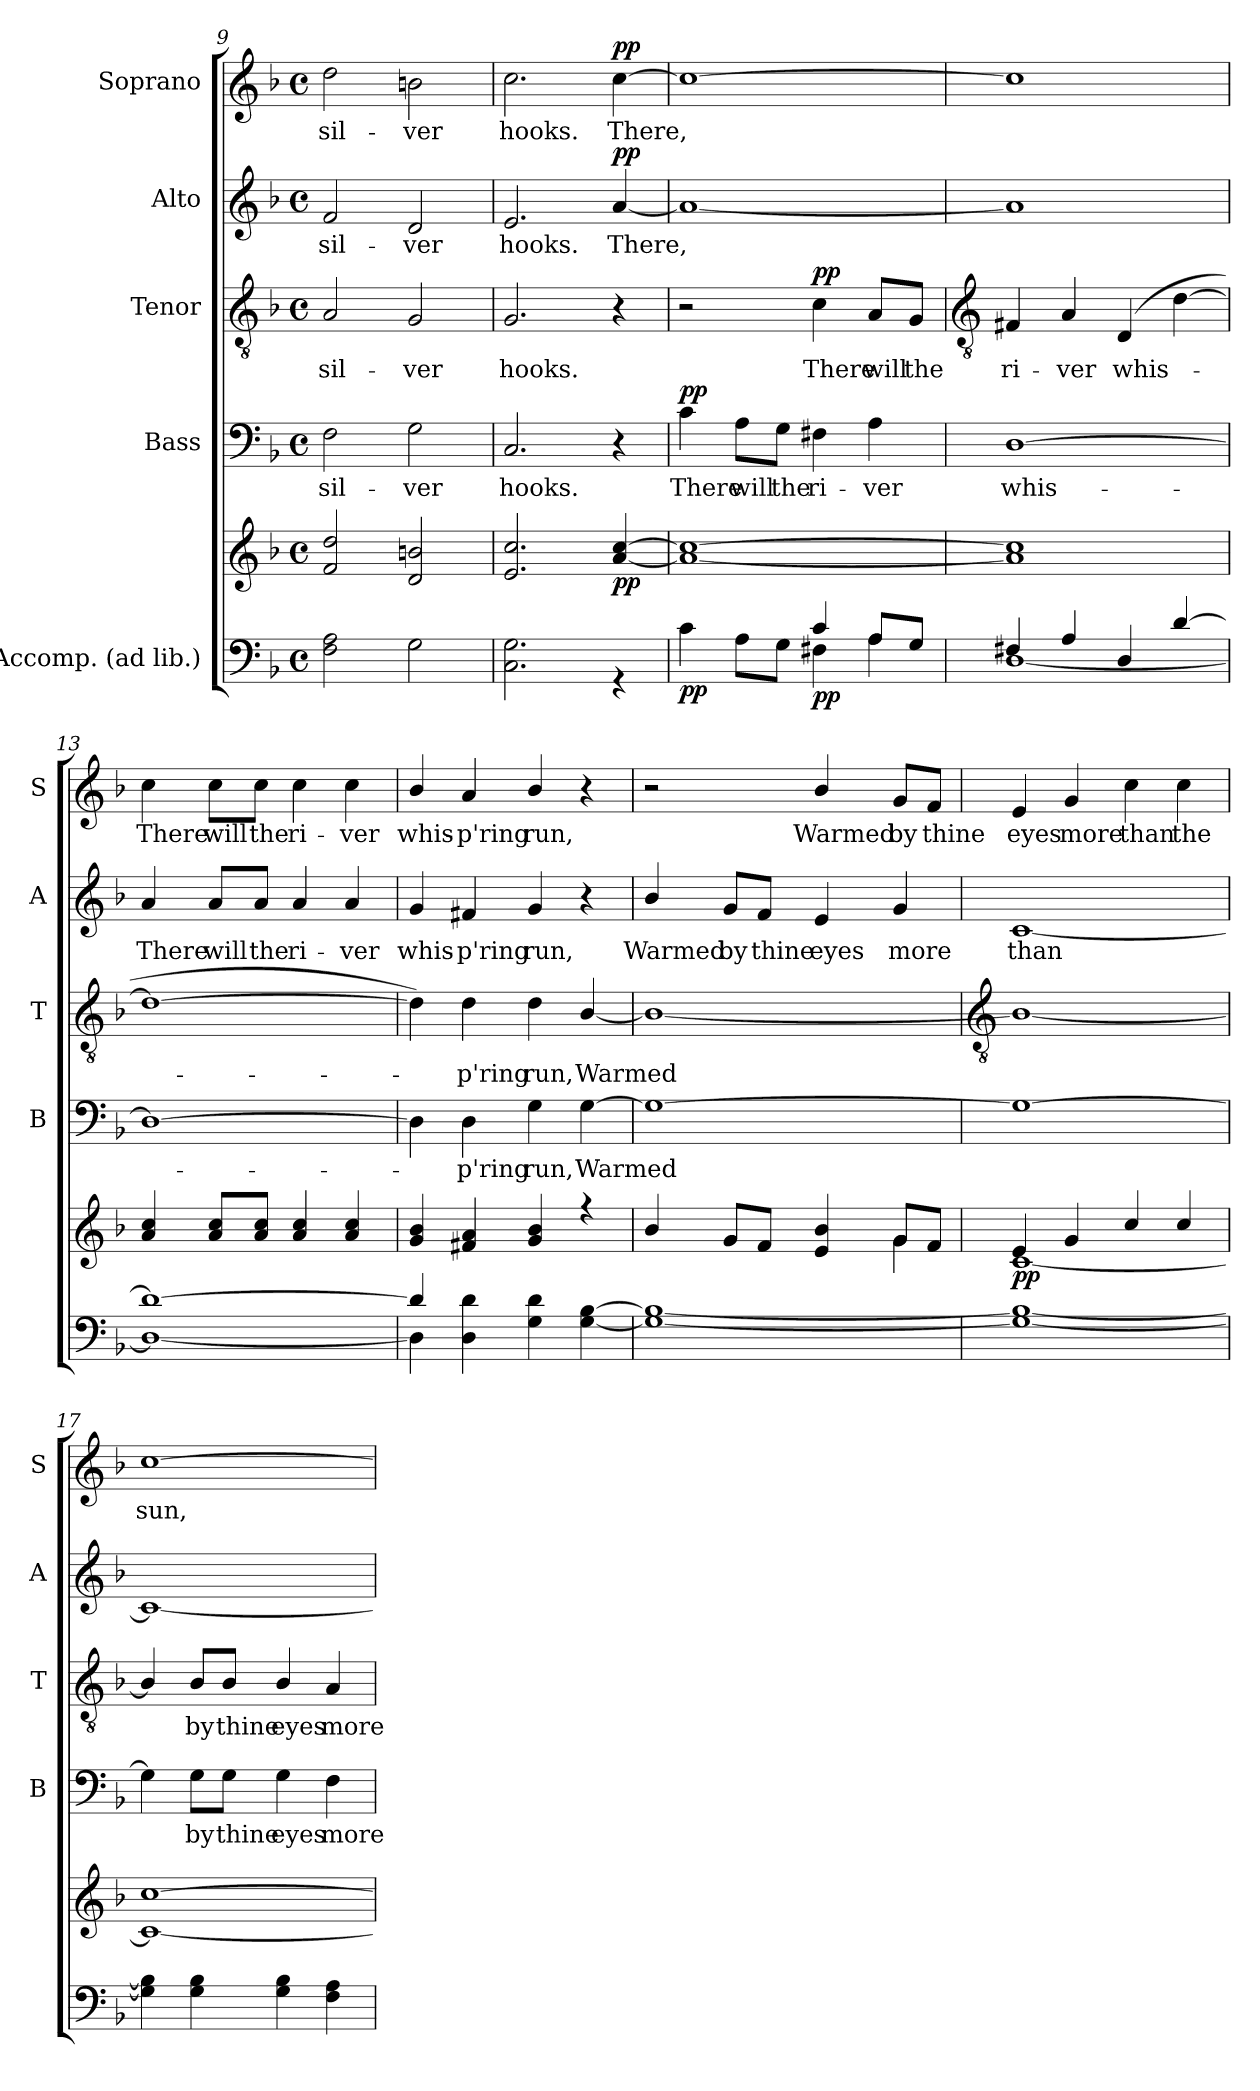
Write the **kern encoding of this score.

**kern	**kern	**dynam	**kern	**text	**dynam	**kern	**text	**dynam	**kern	**text	**dynam	**kern	**text	**dynam
*part5	*part5	*part5	*part4	*part4	*part4	*part3	*part3	*part3	*part2	*part2	*part2	*part1	*part1	*part1
*staff6	*staff5	*staff5/6	*staff4	*staff4	*staff4	*staff3	*staff3	*staff3	*staff2	*staff2	*staff2	*staff1	*staff1	*staff1
*I"Accomp. (ad lib.)	*	*	*I"Bass	*	*	*I"Tenor	*	*	*I"Alto	*	*	*I"Soprano	*	*
*	*	*	*I'B	*	*	*I'T	*	*	*I'A	*	*	*I'S	*	*
*clefF4	*clefG2	*	*clefF4	*	*	*clefGv2	*	*	*clefG2	*	*	*clefG2	*	*
*k[b-]	*k[b-]	*	*k[b-]	*	*	*k[b-]	*	*	*k[b-]	*	*	*k[b-]	*	*
*F:	*F:	*	*F:	*	*	*F:	*	*	*F:	*	*	*F:	*	*
*M4/4	*M4/4	*	*M4/4	*	*	*M4/4	*	*	*M4/4	*	*	*M4/4	*	*
*met(c)	*met(c)	*	*met(c)	*	*	*met(c)	*	*	*met(c)	*	*	*met(c)	*	*
=9	=9	=9	=9	=9	=9	=9	=9	=9	=9	=9	=9	=9	=9	=9
*^	*	*	*	*	*	*	*	*	*	*	*	*	*	*
!	!	!	!	!	!LO:LY:b	!	!	!LO:LY:b	!	!	!LO:LY:b	!	!	!LO:LY:b	!
1ryy	2F\ 2A\	2f/ 2dd/	.	2F	sil-	.	2A	sil-	.	2f	sil-	.	2dd	sil-	.
!	!	!	!	!	!LO:LY:b	!	!	!LO:LY:b	!	!	!LO:LY:b	!	!	!LO:LY:b	!
.	2G\	2d/ 2bn/	.	2G	-ver	.	2G	-ver	.	2d	-ver	.	2bn	-ver	.
=10	=10	=10	=10	=10	=10	=10	=10	=10	=10	=10	=10	=10	=10	=10	=10
!	!	!	!	!	!LO:LY:b	!	!	!LO:LY:b	!	!	!LO:LY:b	!	!	!LO:LY:b	!
1ryy	2.C\ 2.G\	2.e/ 2.cc/	.	2.C	hooks.	.	2.G	hooks.	.	2.e	hooks.	.	2.cc	hooks.	.
!	!	!	!LO:DY:b	!	!	!	!	!	!	!	!LO:LY:b	!LO:DY:b	!	!LO:LY:b	!LO:DY:b
.	4r	[4a/ [4cc/	pp	4r	.	.	4r	.	.	[4a	There,	pp	[4cc	There,	pp
=11	=11	=11	=11	=11	=11	=11	=11	=11	=11	=11	=11	=11	=11	=11	=11
!	!	!	!LO:DY:b=2	!	!LO:LY:b	!LO:DY:b	!	!	!	!	!	!	!	!	!
2ryy	4c\	1a/_ 1cc/_	pp	4c	There	pp	2r	.	.	1a_	.	.	1cc_	.	.
!	!	!	!	!	!LO:LY:b	!	!	!	!	!	!	!	!	!	!
.	8A\L	.	.	8A\L	will	.	.	.	.	.	.	.	.	.	.
!	!	!	!	!	!LO:LY:b	!	!	!	!	!	!	!	!	!	!
.	8G\J	.	.	8G\J	the	.	.	.	.	.	.	.	.	.	.
!	!	!	!LO:DY:b=2	!	!LO:LY:b	!	!	!LO:LY:b	!LO:DY:b	!	!	!	!	!	!
4c/	4F#X\	.	pp	4F#X	ri-	.	4c	There	pp	.	.	.	.	.	.
!	!	!	!	!	!LO:LY:b	!	!	!LO:LY:b	!	!	!	!	!	!	!
8A/L	4A\	.	.	4A	-ver	.	8A/L	will	.	.	.	.	.	.	.
!	!	!	!	!	!	!	!	!LO:LY:b	!	!	!	!	!	!	!
8G/J	.	.	.	.	.	.	8G/J	the	.	.	.	.	.	.	.
!!LO:LB:g=z
=12	=12	=12	=12	=12	=12	=12	=12	=12	=12	=12	=12	=12	=12	=12	=12
*	*	*	*	*	*	*	*clefGv2	*	*	*	*	*	*	*	*
*	*	*^	*	*	*	*	*	*	*	*	*	*	*	*	*
!	!	!	!	!	!	!LO:LY:b	!	!	!LO:LY:b	!	!	!	!	!	!	!
4F#X/	[1D\	1a] 1cc]	1ryy	.	[1D	whis-	.	4F#X	ri-	.	1a]	.	.	1cc]	.	.
!	!	!	!	!	!	!	!	!	!LO:LY:b	!	!	!	!	!	!	!
4A/	.	.	.	.	.	.	.	4A	-ver	.	.	.	.	.	.	.
!	!	!	!	!	!	!	!	!	!LO:LY:b	!	!	!	!	!	!	!
4D/	.	.	.	.	.	.	.	(<4D	whis-	.	.	.	.	.	.	.
[4d/	.	.	.	.	.	.	.	[4d	.	.	.	.	.	.	.	.
=13	=13	=13	=13	=13	=13	=13	=13	=13	=13	=13	=13	=13	=13	=13	=13	=13
!	!	!	!	!	!	!	!	!	!	!	!	!LO:LY:b	!	!	!LO:LY:b	!
1d/_	1D\_	4a 4cc	1ryy	.	1D_	.	.	1d_	.	.	4a	There	.	4cc	There	.
!	!	!	!	!	!	!	!	!	!	!	!	!LO:LY:b	!	!	!LO:LY:b	!
.	.	8a 8ccL	.	.	.	.	.	.	.	.	8a/L	will	.	8cc\L	will	.
!	!	!	!	!	!	!	!	!	!	!	!	!LO:LY:b	!	!	!LO:LY:b	!
.	.	8a 8ccJ	.	.	.	.	.	.	.	.	8a/J	the	.	8cc\J	the	.
!	!	!	!	!	!	!	!	!	!	!	!	!LO:LY:b	!	!	!LO:LY:b	!
.	.	4a 4cc	.	.	.	.	.	.	.	.	4a	ri-	.	4cc	ri-	.
!	!	!	!	!	!	!	!	!	!	!	!	!LO:LY:b	!	!	!LO:LY:b	!
.	.	4a 4cc	.	.	.	.	.	.	.	.	4a	-ver	.	4cc	-ver	.
=14	=14	=14	=14	=14	=14	=14	=14	=14	=14	=14	=14	=14	=14	=14	=14	=14
!	!	!	!	!	!	!	!	!	!	!	!	!LO:LY:b	!	!	!LO:LY:b	!
4d/]	4D\]	4g/ 4b-/	1ryy	.	4D]	.	.	4d])	.	.	4g/	whis-	.	4b-/	whis-	.
!	!	!	!	!	!	!LO:LY:b	!	!	!LO:LY:b	!	!	!LO:LY:b	!	!	!LO:LY:b	!
2.ryy	4D\ 4d\	4f#X 4a	.	.	4D	p'ring	.	4d	p'ring	.	4f#X	-p'ring	.	4a	-p'ring	.
!	!	!	!	!	!	!LO:LY:b	!	!	!LO:LY:b	!	!	!LO:LY:b	!	!	!LO:LY:b	!
.	4G\ 4d\	4g/ 4b-/	.	.	4G	run,	.	4d	run,	.	4g/	run,	.	4b-/	run,	.
!	!	!	!	!	!	!LO:LY:b	!	!	!LO:LY:b	!	!	!	!	!	!	!
.	[4G\ [4B-\	4r	.	.	[4G	Warmed	.	[4B-/	Warmed	.	4r	.	.	4r	.	.
=15	=15	=15	=15	=15	=15	=15	=15	=15	=15	=15	=15	=15	=15	=15	=15	=15
!	!	!	!	!	!	!	!	!	!	!	!	!LO:LY:b	!	!	!	!
1ryy	1G\_ 1B-\_	4b-/	2.ryy	.	1G_	.	.	1B-/_	.	.	4b-/	Warmed	.	2r	.	.
!	!	!	!	!	!	!	!	!	!	!	!	!LO:LY:b	!	!	!	!
.	.	8gL	.	.	.	.	.	.	.	.	8g/L	by	.	.	.	.
!	!	!	!	!	!	!	!	!	!	!	!	!LO:LY:b	!	!	!	!
.	.	8fJ	.	.	.	.	.	.	.	.	8f/J	thine	.	.	.	.
!	!	!	!	!	!	!	!	!	!	!	!	!LO:LY:b	!	!	!LO:LY:b	!
.	.	4e/ 4b-/	.	.	.	.	.	.	.	.	4e	eyes	.	4b-/	Warmed	.
!	!	!	!	!	!	!	!	!	!	!	!	!LO:LY:b	!	!	!LO:LY:b	!
.	.	8gL	4g\	.	.	.	.	.	.	.	4g	more	.	8g/L	by	.
!	!	!	!	!	!	!	!	!	!	!	!	!	!	!	!LO:LY:b	!
.	.	8fJ	.	.	.	.	.	.	.	.	.	.	.	8f/J	thine	.
!!LO:LB:g=z
=16	=16	=16	=16	=16	=16	=16	=16	=16	=16	=16	=16	=16	=16	=16	=16	=16
*	*	*	*	*	*	*	*	*clefGv2	*	*	*	*	*	*	*	*
!	!	!	!	!LO:DY:b	!	!	!	!	!	!	!	!LO:LY:b	!	!	!LO:LY:b	!
1ryy	1G\_ 1B-\_	4e/	[1c\	pp	1G_	.	.	1B-/_	.	.	[1c	than	.	4e	eyes	.
!	!	!	!	!	!	!	!	!	!	!	!	!	!	!	!LO:LY:b	!
.	.	4g/	.	.	.	.	.	.	.	.	.	.	.	4g	more	.
!	!	!	!	!	!	!	!	!	!	!	!	!	!	!	!LO:LY:b	!
.	.	4cc/	.	.	.	.	.	.	.	.	.	.	.	4cc	than	.
!	!	!	!	!	!	!	!	!	!	!	!	!	!	!	!LO:LY:b	!
.	.	4cc/	.	.	.	.	.	.	.	.	.	.	.	4cc	the	.
=17	=17	=17	=17	=17	=17	=17	=17	=17	=17	=17	=17	=17	=17	=17	=17	=17
!	!	!	!	!	!	!	!	!	!	!	!	!	!	!	!LO:LY:b	!
1ryy	4G\] 4B-\]	[1cc/	1c\_	.	4G]	.	.	4B-/]	.	.	1c_	.	.	[1cc	sun,	.
!	!	!	!	!	!	!LO:LY:b	!	!	!LO:LY:b	!	!	!	!	!	!	!
.	4G\ 4B-\	.	.	.	8G\L	by	.	8B-/L	by	.	.	.	.	.	.	.
!	!	!	!	!	!	!LO:LY:b	!	!	!LO:LY:b	!	!	!	!	!	!	!
.	.	.	.	.	8G\J	thine	.	8B-/J	thine	.	.	.	.	.	.	.
!	!	!	!	!	!	!LO:LY:b	!	!	!LO:LY:b	!	!	!	!	!	!	!
.	4G\ 4B-\	.	.	.	4G	eyes	.	4B-/	eyes	.	.	.	.	.	.	.
!	!	!	!	!	!	!LO:LY:b	!	!	!LO:LY:b	!	!	!	!	!	!	!
.	4F\ 4A\	.	.	.	4F	more	.	4A	more	.	.	.	.	.	.	.
*v	*v	*	*	*	*	*	*	*	*	*	*	*	*	*	*	*
*	*v	*v	*	*	*	*	*	*	*	*	*	*	*	*	*
=	=	=	=	=	=	=	=	=	=	=	=	=	=	=
*-	*-	*-	*-	*-	*-	*-	*-	*-	*-	*-	*-	*-	*-	*-
